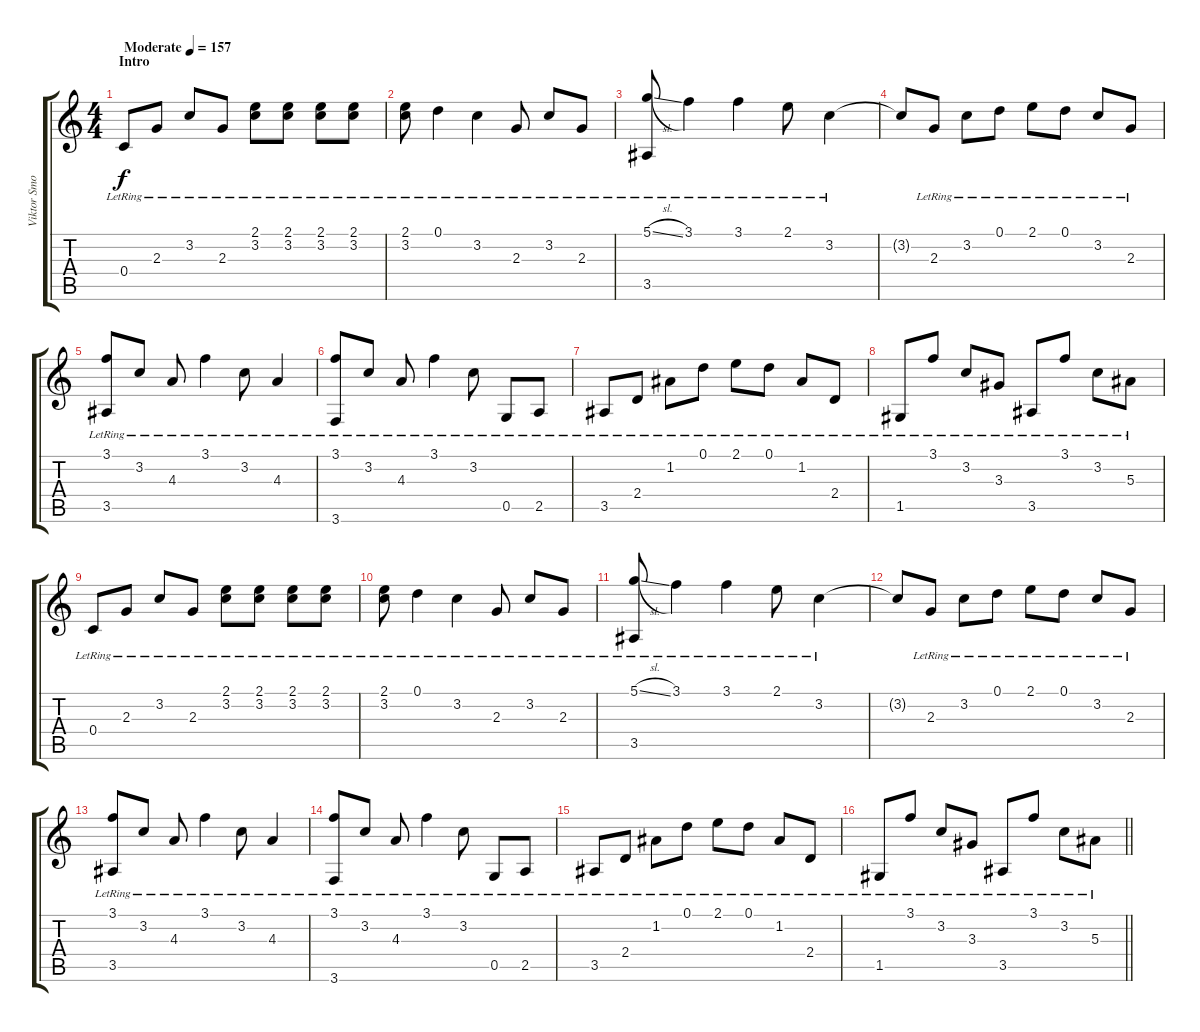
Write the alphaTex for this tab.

\track ("Viktor Smolski" "Viktor Smo") {instrument distortionguitar}
\staff {score tabs}
\tuning (D4 A3 F3 C3 G2 D2) {hide}
\ts (4 4)
\section ("" "Intro")
\tempo (157 "Moderate")
\clef g2
\ks c
0.4{lr}.8{dy f volume 16 instrument acousticguitarsteel} 2.3{lr}.8 3.2{lr}.8 2.3{lr}.8 (2.1{lr} 3.2{lr}).8 (2.1{lr} 3.2{lr}).8 (2.1{lr} 3.2{lr}).8 (2.1{lr} 3.2{lr}).8 |
(2.1{lr} 3.2{lr}).8 0.1{lr}.4 3.2{lr}.4 2.3{lr}.8 3.2{lr}.8 2.3{lr}.8 |
(5.1{sl lr} 3.5{lr}).8 3.1{lr}.4 3.1{lr}.4 2.1{lr}.8 3.2{lr}.4 |
3.2{t}.8 2.3{lr}.8 3.2{lr}.8 0.1{lr}.8 2.1{lr}.8 0.1{lr}.8 3.2{lr}.8 2.3{lr}.8 |
(3.1{lr} 3.5{lr}).8 3.2{lr}.8 4.3{lr}.8 3.1{lr}.4 3.2{lr}.8 4.3{lr}.4 |
(3.1{lr} 3.6{lr}).8 3.2{lr}.8 4.3{lr}.8 3.1{lr}.4 3.2{lr}.8 0.5{lr}.8 2.5{lr}.8 |
3.5{lr}.8 2.4{lr}.8 1.2{lr}.8 0.1{lr}.8 2.1{lr}.8 0.1{lr}.8 1.2{lr}.8 2.4{lr}.8 |
1.5{lr}.8 3.1{lr}.8 3.2{lr}.8 3.3{lr}.8 3.5{lr}.8 3.1{lr}.8 3.2{lr}.8 5.3{lr}.8 |
0.4{lr}.8 2.3{lr}.8 3.2{lr}.8 2.3{lr}.8 (2.1{lr} 3.2{lr}).8 (2.1{lr} 3.2{lr}).8 (2.1{lr} 3.2{lr}).8 (2.1{lr} 3.2{lr}).8 |
(2.1{lr} 3.2{lr}).8 0.1{lr}.4 3.2{lr}.4 2.3{lr}.8 3.2{lr}.8 2.3{lr}.8 |
(5.1{sl lr} 3.5{lr}).8 3.1{lr}.4 3.1{lr}.4 2.1{lr}.8 3.2{lr}.4 |
3.2{t}.8 2.3{lr}.8 3.2{lr}.8 0.1{lr}.8 2.1{lr}.8 0.1{lr}.8 3.2{lr}.8 2.3{lr}.8 |
(3.1{lr} 3.5{lr}).8 3.2{lr}.8 4.3{lr}.8 3.1{lr}.4 3.2{lr}.8 4.3{lr}.4 |
(3.1{lr} 3.6{lr}).8 3.2{lr}.8 4.3{lr}.8 3.1{lr}.4 3.2{lr}.8 0.5{lr}.8 2.5{lr}.8 |
3.5{lr}.8 2.4{lr}.8 1.2{lr}.8 0.1{lr}.8 2.1{lr}.8 0.1{lr}.8 1.2{lr}.8 2.4{lr}.8 |
\barLineRight lightlight
1.5{lr}.8 3.1{lr}.8 3.2{lr}.8 3.3{lr}.8 3.5{lr}.8 3.1{lr}.8 3.2{lr}.8 5.3{lr}.8
